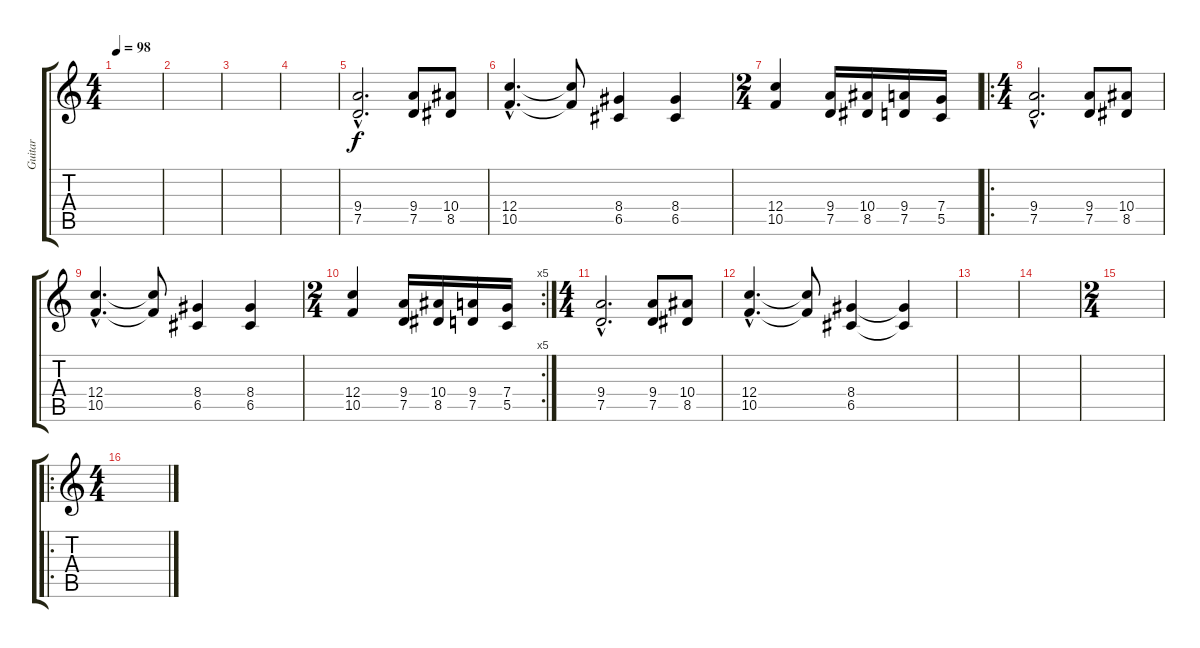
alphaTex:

\track ("Guitar" "Guitar") {instrument distortionguitar}
\staff {score tabs}
\tuning (D4 A3 F3 C3 G2 D2) {hide}
\ts (4 4)
\tempo 98
\clef g2
\ks c
|
|
|
|
(9.4{hac} 7.5{hac}).2{d} (9.4 7.5).8 (10.4 8.5).8 |
(12.4{hac} 10.5{hac}).4{d} (12.4{t} 10.5{t}).8 (8.4 6.5).4 (8.4 6.5).4 |
\ts (2 4)
(12.4 10.5).4 (9.4 7.5).16 (10.4 8.5).16 (9.4 7.5).16 (7.4 5.5).16 |
\ro
\ts (4 4)
(9.4{hac} 7.5{hac}).2{d} (9.4 7.5).8 (10.4 8.5).8 |
(12.4{hac} 10.5{hac}).4{d} (12.4{t} 10.5{t}).8 (8.4 6.5).4 (8.4 6.5).4 |
\rc 5
\ts (2 4)
(12.4 10.5).4 (9.4 7.5).16 (10.4 8.5).16 (9.4 7.5).16 (7.4 5.5).16 |
\ts (4 4)
(9.4{hac} 7.5{hac}).2{d} (9.4 7.5).8 (10.4 8.5).8 |
(12.4{hac} 10.5{hac}).4{d} (12.4{t} 10.5{t}).8 (8.4 6.5).4 (8.4{t} 6.5{t}).4 |
|
|
\ts (2 4)
|
\ro
\ts (4 4)
